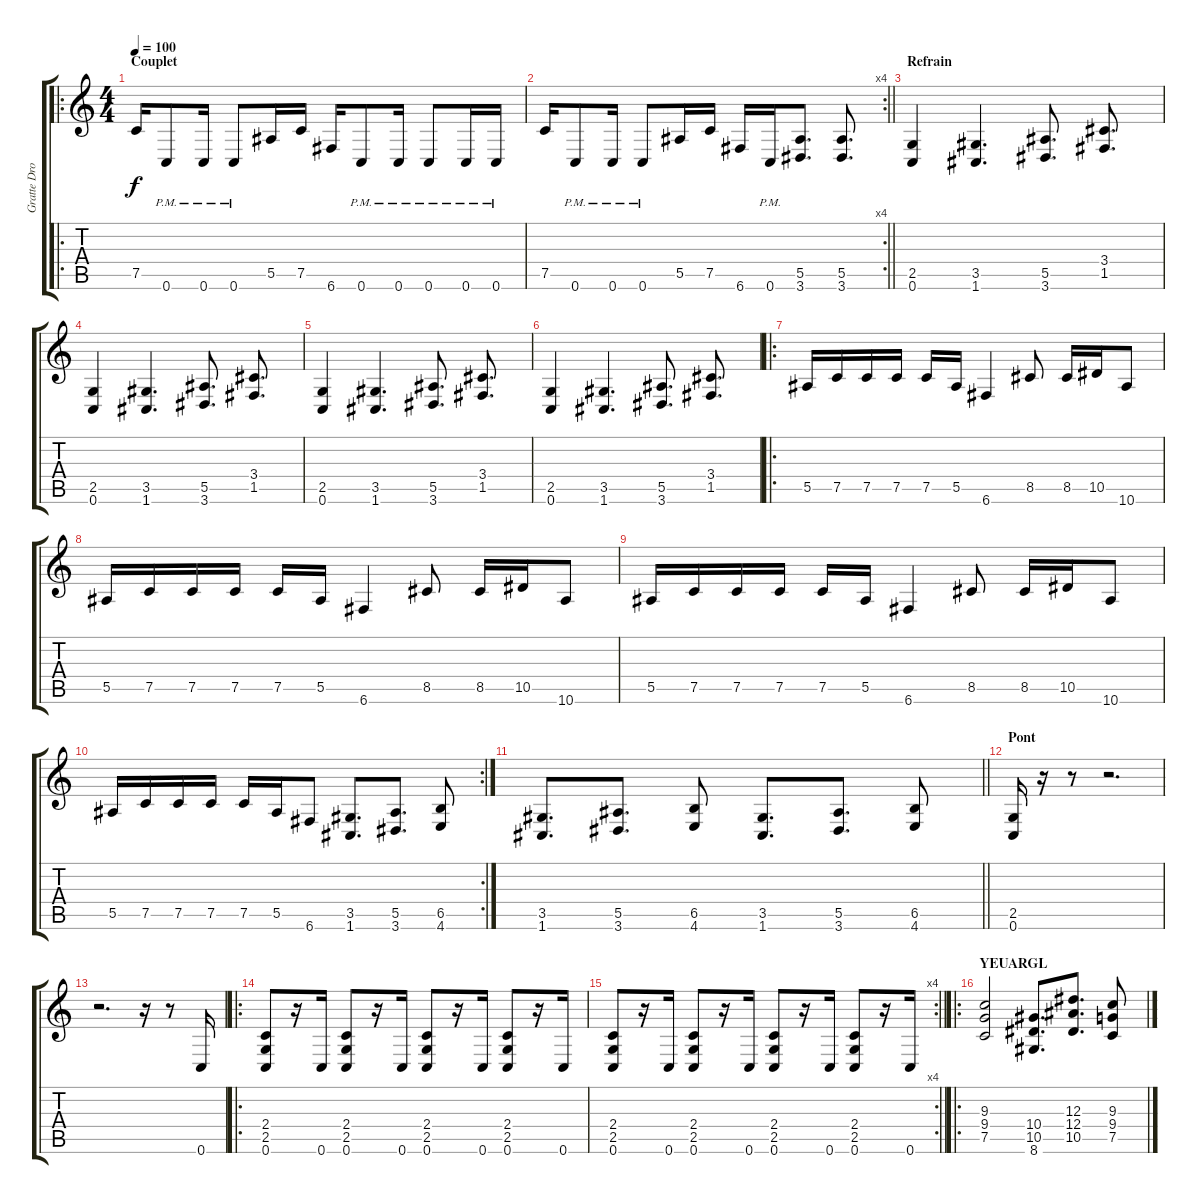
\track ("Gratte Droite" "Gratte Dro") {instrument distortionguitar}
\staff {score tabs}
\tuning (C4 G3 Eb3 Bb2 F2 C2) {hide}
\ro
\ts (4 4)
\section ("" "Couplet")
\tempo 100
\clef g2
\ks c
7.5.16{dy f} 0.6{pm}.8 0.6{pm}.16 0.6{pm}.8 5.5.16 7.5.16 6.6.16 0.6{pm}.8 0.6{pm}.16 0.6{pm}.8 0.6{pm}.16 0.6{pm}.16 |
\rc 4
\barLineRight lightlight
7.5.16 0.6{pm}.8 0.6{pm}.16 0.6{pm}.8 5.5.16 7.5.16 6.6.16 0.6{pm}.16 (5.5 3.6).8{d} (5.5 3.6).8{d} |
\section ("" "Refrain")
(2.5 0.6).4 (3.5 1.6).4{d} (5.5 3.6).8{d} (3.4 1.5).8{d} |
(2.5 0.6).4 (3.5 1.6).4{d} (5.5 3.6).8{d} (3.4 1.5).8{d} |
(2.5 0.6).4 (3.5 1.6).4{d} (5.5 3.6).8{d} (3.4 1.5).8{d} |
(2.5 0.6).4 (3.5 1.6).4{d} (5.5 3.6).8{d} (3.4 1.5).8{d} |
\ro
5.5.16 7.5.16 7.5.16 7.5.16 7.5.16 5.5.16 6.6.4 8.5.8 8.5.16 10.5.16 10.6.8 |
5.5.16 7.5.16 7.5.16 7.5.16 7.5.16 5.5.16 6.6.4 8.5.8 8.5.16 10.5.16 10.6.8 |
5.5.16 7.5.16 7.5.16 7.5.16 7.5.16 5.5.16 6.6.4 8.5.8 8.5.16 10.5.16 10.6.8 |
\rc 2
5.5.16 7.5.16 7.5.16 7.5.16 7.5.16 5.5.16 6.6.8 (3.5 1.6).8{d} (5.5 3.6).8{d} (6.5 4.6).8 |
\barLineRight lightlight
(3.5 1.6).8{d} (5.5 3.6).8{d} (6.5 4.6).8 (3.5 1.6).8{d} (5.5 3.6).8{d} (6.5 4.6).8 |
\section ("" "Pont")
(2.5 0.6).16 r.16 r.8 r.2{d} |
r.2{d} r.16 r.8 0.6.16 |
\ro
(2.4 2.5 0.6).8 r.16 0.6.16 (2.4 2.5 0.6).8 r.16 0.6.16 (2.4 2.5 0.6).8 r.16 0.6.16 (2.4 2.5 0.6).8 r.16 0.6.16 |
\rc 4
\barLineRight lightlight
(2.4 2.5 0.6).8 r.16 0.6.16 (2.4 2.5 0.6).8 r.16 0.6.16 (2.4 2.5 0.6).8 r.16 0.6.16 (2.4 2.5 0.6).8 r.16 0.6.16 |
\ro
\section ("" "YEUARGL")
(9.3 9.4 7.5).2 (10.4 10.5 8.6).8{d} (12.3 12.4 10.5).8{d} (9.3 9.4 7.5).8
